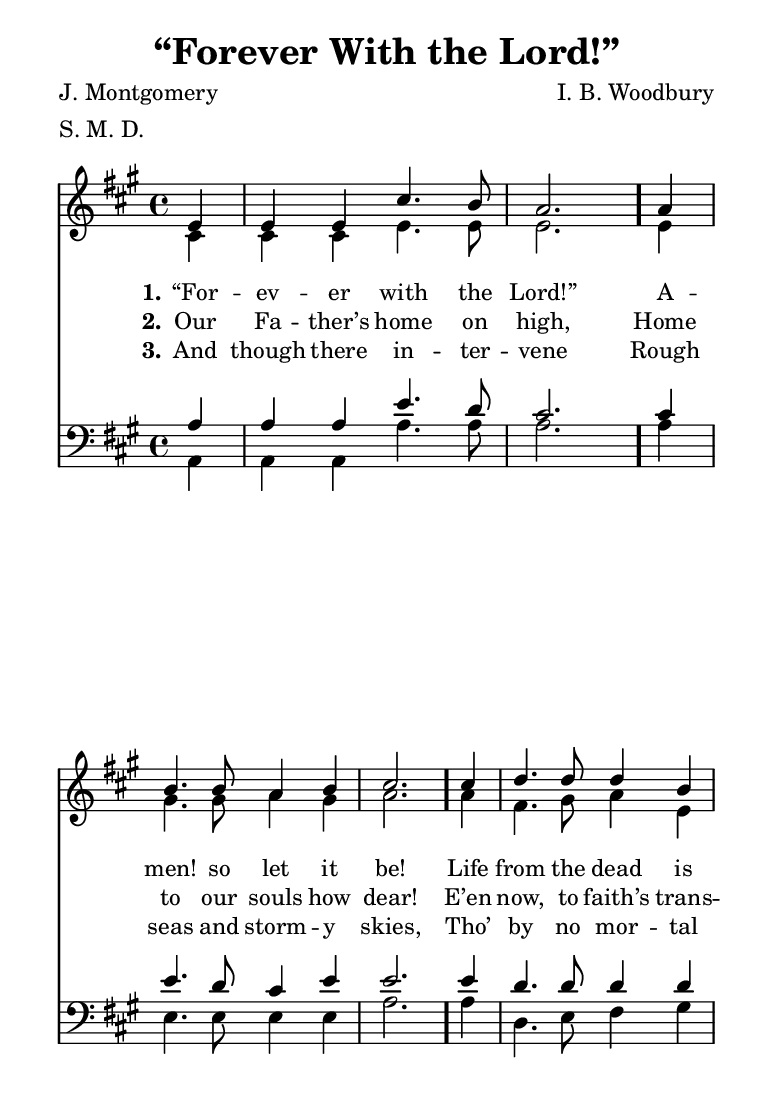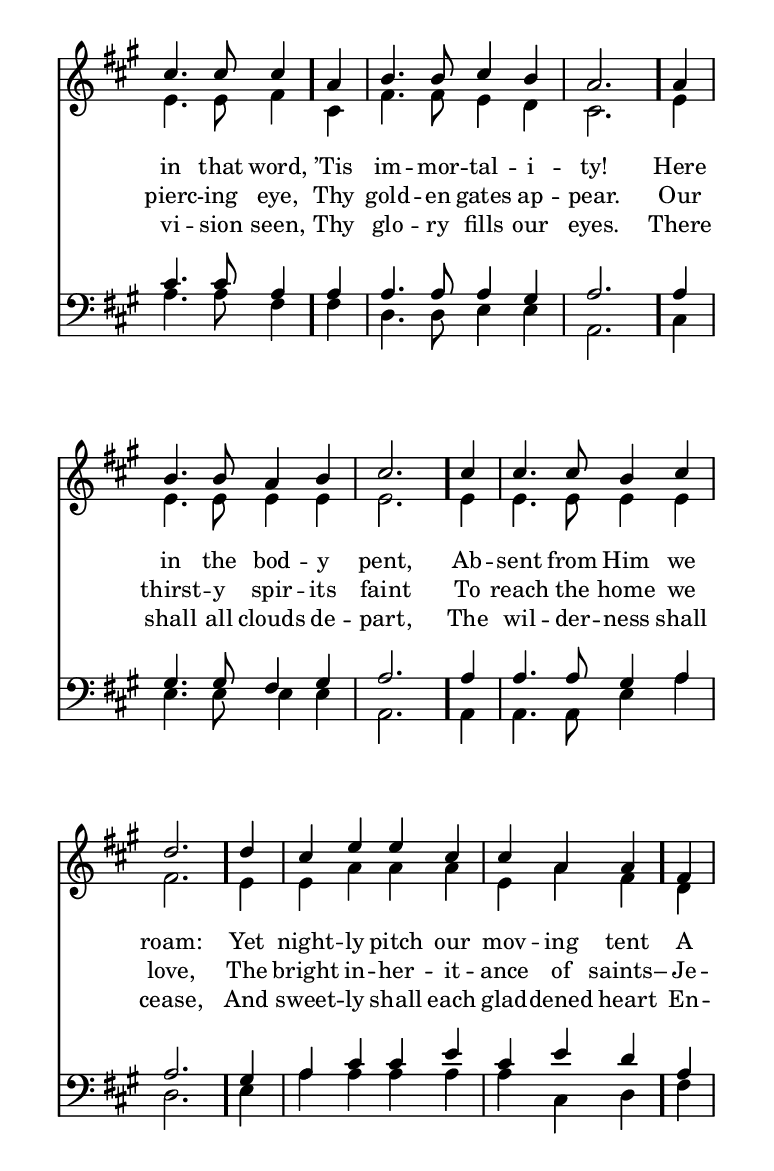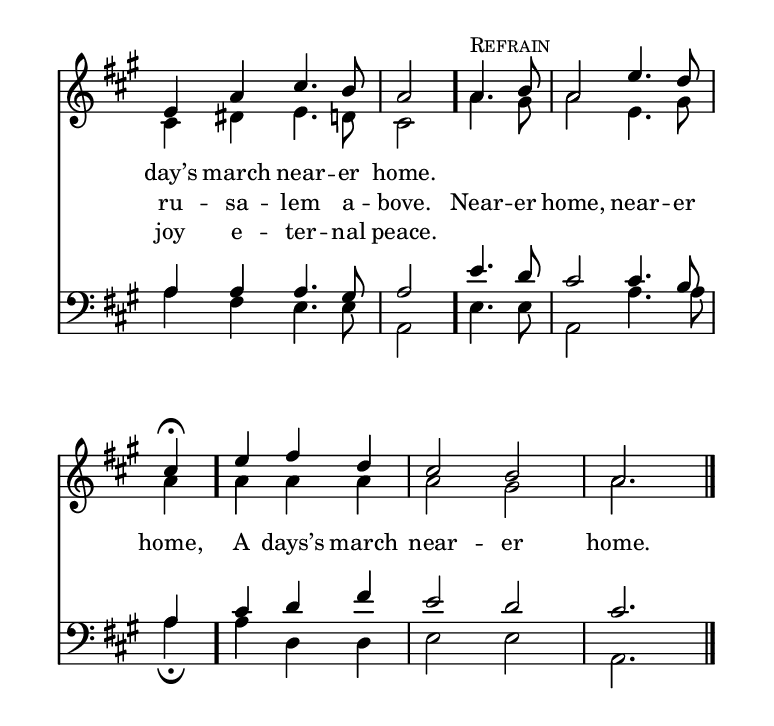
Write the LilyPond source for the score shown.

\include "common/global.ily"
\paper {
  \include "common/paper.ily"
}

\header{
  hymnnumber = "214"
  title = "“Forever With the Lord!”"
  tunename = "Nearer Home"
  meter = "S. M. D." % TODO "with Refrain" ?
  poet = "J. Montgomery"
  composer = "I. B. Woodbury"
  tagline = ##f
}

ta = { \tempo 4=120 }
tb = { \tempo 4=60 }

global = {
  \include "common/overrides.ily"
  \override Staff.TimeSignature.style = #'()
  \time 4/4
  \override Score.MetronomeMark.transparent = ##t % hide all fermata changes too
  \ta
  \key a \major
  \partial 4
  \autoBeamOff
}

patternA = { c4 | c c c'4. c8 | c2. }
patternB = { c4 | c4. c8 c4 c | c2. }
patternC = { c4 | c4. c8 c4 c | c4. c8 c4 }

notesSoprano = {
\global
\relative c' {

  e4 | e e cis'4. b8 | a2.
  a4 | b4. b8 a4 b | cis2.
  cis4 | d4. d8 d4 b | cis4. cis8 cis4
  \changePitch \patternB { a | b b cis b | a }
  \changePitch \patternB { a | b b a b | cis }
  \changePitch \patternB { cis | cis cis b cis | d }
  d4 | cis e e cis | cis a a
  fis4 | e a cis4. b8 | a2

  << s^\markup { \small \caps "Refrain" }
  { a4. b8 | a2 e'4. d8 | \tb cis4\fermata \ta } >>
  e4 fis d | cis2 b | a2.

  \bar "|."

}
}

notesAlto = {
\global
\relative e' {

  \changePitch \patternA { cis | cis cis e e | e }
  \changePitch \patternB { e | gis gis a gis | a }
  \changePitch \patternC { a | fis gis a e | e e fis }
  \changePitch \patternB { cis | fis fis e d | cis }
  \changePitch \patternB { e | e e e e | e }
  \changePitch \patternB { e | e e e e | fis }
  e4 | e a a a | e a fis
  d4 | cis dis e4. d8 | cis2

  a'4. gis8 | a2 e4. gis8 | a4
  a4 a a | a2 gis | a2.

}
}

notesTenor = {
\global
\relative a {

  \changePitch \patternA { a | a a e' d | cis }
  \changePitch \patternB { cis | e d cis e | e }
  \changePitch \patternC { e | d d d d | cis cis a }
  \changePitch \patternB { a | a a a gis | a }
  \changePitch \patternB { a | gis gis fis gis | a }
  \changePitch \patternB { a | a a gis a | a }
  gis4 | a cis cis e | cis e d
  a4 | a a a4. gis8 | a2

  e'4. d8 | cis2 cis4. b8 | a4
  cis4 d fis | e2 d | cis2.

}
}

notesBass = {
\global
\relative f, {

  \changePitch \patternA { a | a a a' a | a }
  \changePitch \patternB { a | e e e e | a }
  \changePitch \patternC { a | d, e fis gis | a a fis }
  \changePitch \patternB { fis | d d e e | a, }
  \changePitch \patternB { cis | e e e e | a, }
  \changePitch \patternB { a | a a e' a | d, }
  e4 | a a a a | a cis, d
  fis4 | a fis e4. e8 | a,2

  e'4. e8 | a,2 a'4. a8 | a4\fermata
  a4 d,4 d | e2 e | a,2.

}
}

Refrain = \lyricmode {

Near -- er home, near -- er home, \bar "."
A days’s march near -- er home. \bar "."

}

wordsA = \lyricmode {
\set stanza = "1."

“For -- ev -- er with the Lord!” \bar "."
A -- men! so let it be! \bar "."
Life from the dead is in that word, \bar "."
’Tis im -- mor -- tal -- i -- ty! \bar "."
Here in the bod -- y pent, \bar "."
Ab -- sent from Him we roam: \bar "."
Yet night -- ly pitch our mov -- ing tent \bar "."
A day’s march near -- er home. \bar "."

}

wordsB = \lyricmode {
\set stanza = "2."

Our Fa -- ther’s home on high,
Home to our souls how dear!
E’en now, to faith’s trans -- pierc -- ing eye,
Thy gold -- en gates ap -- pear.
Our thirst -- y spir -- its faint
To reach the home we love,
The bright in -- her -- it -- ance of saints–
Je -- ru -- sa -- lem a -- bove.

\Refrain

}

wordsC = \lyricmode {
\set stanza = "3."

And though there in -- ter -- vene
Rough seas and storm -- y skies,
Tho’ by no mor -- tal vi -- sion seen,
Thy glo -- ry fills our eyes.
There shall all clouds de -- part,
The wil -- der -- ness shall cease,
And sweet -- ly shall each glad -- dened heart
En -- joy e -- ter -- nal peace.

}

\score {
  \context ChoirStaff <<
    \context Staff = upper <<
      \set ChoirStaff.systemStartDelimiter = #'SystemStartBar
      \context Voice  = sopranos { \voiceOne << \notesSoprano >> }
      \context Voice  = altos { \voiceTwo << \notesAlto >> }
      \context Lyrics = one   \lyricsto sopranos \wordsA
      \context Lyrics = two   \lyricsto sopranos \wordsB
      \context Lyrics = three \lyricsto sopranos \wordsC
    >>
    \context Staff = men <<
      \clef bass
      \context Voice  = tenors { \voiceOne << \notesTenor >> }
      \context Voice  = basses { \voiceTwo << \notesBass >> }
    >>
  >>
  \layout {
    \include "common/layout.ily"
  }
  \midi{
    \include "common/midi.ily"
  }
}

\version "2.18.2"  % necessary for upgrading to future LilyPond versions.

% vi:set et ts=2 sw=2 ai nocindent syntax=lilypond:
